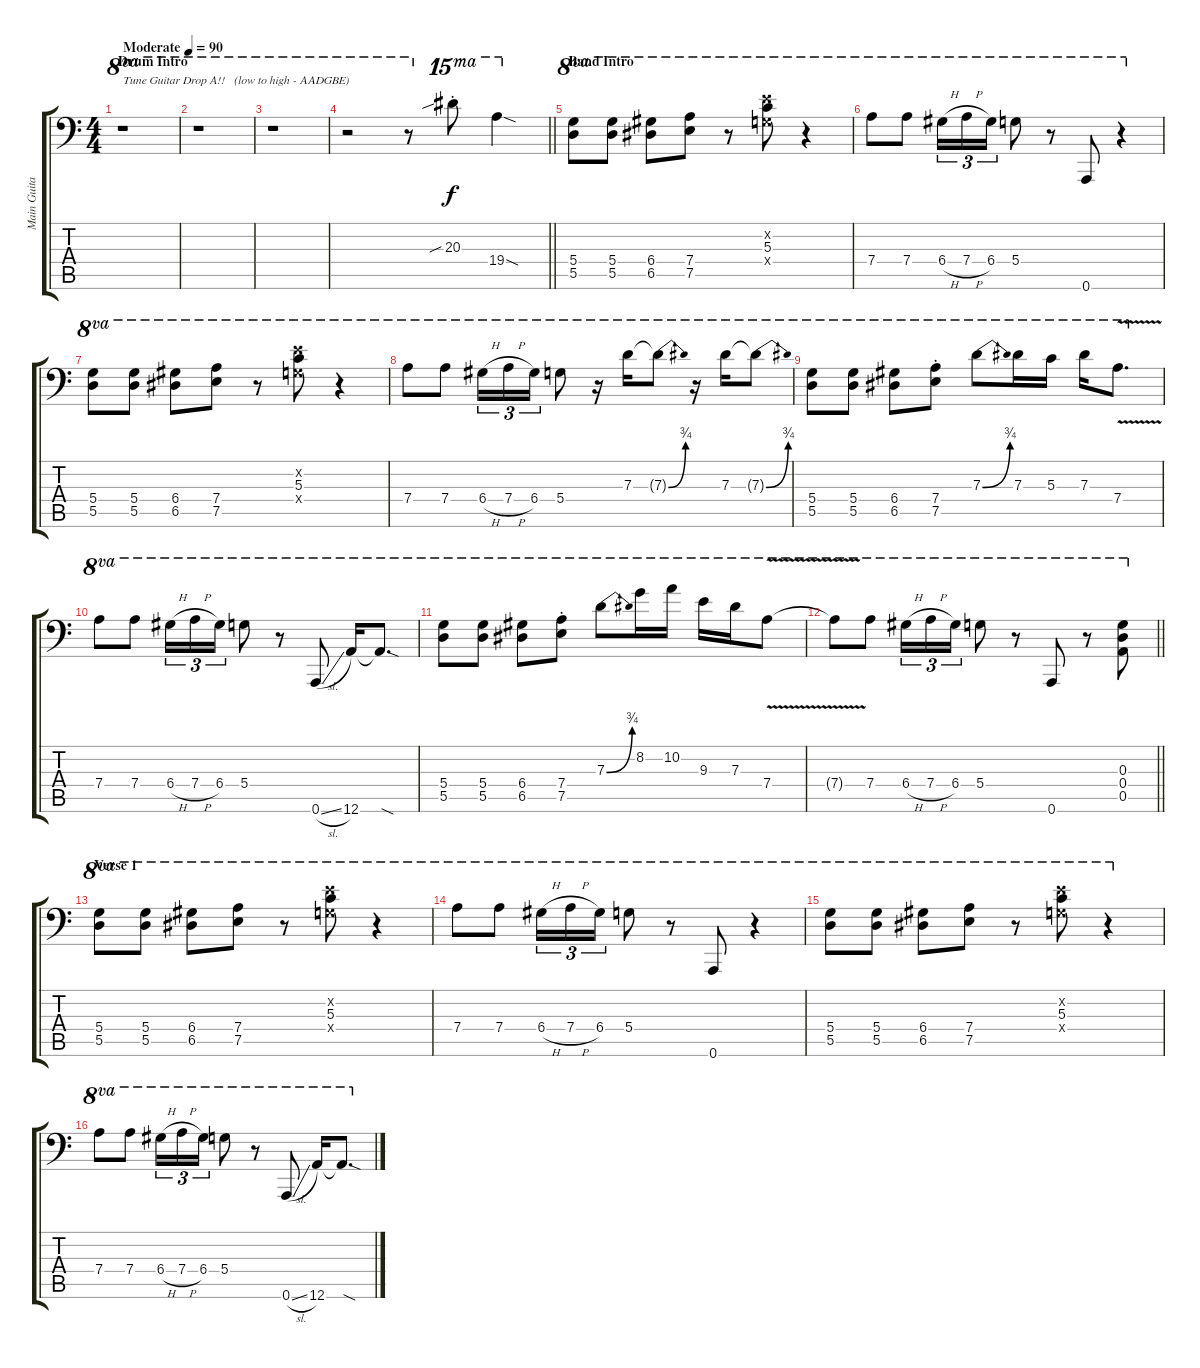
\track ("Main Guitar - Josh Homme" "Main Guita") {instrument overdrivenguitar}
\staff {score tabs}
\tuning (E4 B3 G3 D3 A2 A1) {hide}
\ts (4 4)
\section ("" "Drum Intro")
\tempo (90 "Moderate")
\clef f4
\ks c
r.1{ot 8va txt "Tune Guitar Drop A!!   (low to high - AADGBE)" dy f instrument overdrivenguitar} |
r.1{ot 8va} |
r.1{ot 8va} |
\barLineRight lightlight
r.2{ot 8va} r.8{ot 8va} 20.3{sib st}.8{ot 15ma} 19.4{sod}.4{ot 15ma} |
\section ("" "Band Intro")
(5.4 5.5).8{ot 8va} (5.4 5.5).8{ot 8va} (6.4 6.5).8{ot 8va} (7.4 7.5).8{ot 8va} r.8{ot 8va} (5.2{x} 5.3 5.4{x}).8{ot 8va} r.4{ot 8va} |
7.4.8{ot 8va} 7.4.8{ot 8va} 6.4{h}.16{tu (3 2) ot 8va} 7.4{h}.16{tu (3 2) ot 8va} 6.4.16{tu (3 2) ot 8va} 5.4.8{ot 8va} r.8{ot 8va} 0.6.8{ot 8va} r.4{ot 8va} |
(5.4 5.5).8{ot 8va} (5.4 5.5).8{ot 8va} (6.4 6.5).8{ot 8va} (7.4 7.5).8{ot 8va} r.8{ot 8va} (5.2{x} 5.3 5.4{x}).8{ot 8va} r.4{ot 8va} |
7.4.8{ot 8va} 7.4.8{ot 8va} 6.4{h}.16{tu (3 2) ot 8va} 7.4{h}.16{tu (3 2) ot 8va} 6.4.16{tu (3 2) ot 8va} 5.4.8{ot 8va} r.16{ot 8va} 7.3.16{ot 8va} 7.3{be (bend 0 0 60 3) t}.8{ot 8va} r.16{ot 8va} 7.3.16{ot 8va} 7.3{be (bend 0 0 60 3) t}.8{ot 8va} |
(5.4 5.5).8{ot 8va} (5.4 5.5).8{ot 8va} (6.4 6.5).8{ot 8va} (7.4{st} 7.5{st}).8{ot 8va} 7.3{be (bend 0 0 60 3)}.8{ot 8va} 7.3.16{ot 8va} 5.3.16{ot 8va} 7.3.16{ot 8va} 7.4{v}.8{d ot 8va} |
7.4.8{ot 8va} 7.4.8{ot 8va} 6.4{h}.16{tu (3 2) ot 8va} 7.4{h}.16{tu (3 2) ot 8va} 6.4.16{tu (3 2) ot 8va} 5.4.8{ot 8va} r.8{ot 8va} 0.6{sl}.8{ot 8va} 12.6.16{ot 8va} 12.6{sod t}.8{d ot 8va} |
(5.4 5.5).8{ot 8va} (5.4 5.5).8{ot 8va} (6.4 6.5).8{ot 8va} (7.4{st} 7.5{st}).8{ot 8va} 7.3{be (bend 0 0 60 3)}.8{ot 8va} 8.2.16{ot 8va} 10.2.16{ot 8va} 9.3.16{ot 8va} 7.3.16{ot 8va} 7.4{v}.8{ot 8va} |
\barLineRight lightlight
7.4{t}.8{ot 8va} 7.4.8{ot 8va} 6.4{h}.16{tu (3 2) ot 8va} 7.4{h}.16{tu (3 2) ot 8va} 6.4.16{tu (3 2) ot 8va} 5.4.8{ot 8va} r.8{ot 8va} 0.6.8{ot 8va} r.8{ot 8va} (0.3 0.4 0.5).8{ot 8va} |
\section ("" "Verse 1")
(5.4 5.5).8{ot 8va} (5.4 5.5).8{ot 8va} (6.4 6.5).8{ot 8va} (7.4 7.5).8{ot 8va} r.8{ot 8va} (5.2{x} 5.3 5.4{x}).8{ot 8va} r.4{ot 8va} |
7.4.8{ot 8va} 7.4.8{ot 8va} 6.4{h}.16{tu (3 2) ot 8va} 7.4{h}.16{tu (3 2) ot 8va} 6.4.16{tu (3 2) ot 8va} 5.4.8{ot 8va} r.8{ot 8va} 0.6.8{ot 8va} r.4{ot 8va} |
(5.4 5.5).8{ot 8va} (5.4 5.5).8{ot 8va} (6.4 6.5).8{ot 8va} (7.4 7.5).8{ot 8va} r.8{ot 8va} (5.2{x} 5.3 5.4{x}).8{ot 8va} r.4{ot 8va} |
7.4.8{ot 8va} 7.4.8{ot 8va} 6.4{h}.16{tu (3 2) ot 8va} 7.4{h}.16{tu (3 2) ot 8va} 6.4.16{tu (3 2) ot 8va} 5.4.8{ot 8va} r.8{ot 8va} 0.6{sl}.8{ot 8va} 12.6.16{ot 8va} 12.6{sod t}.8{d ot 8va}
